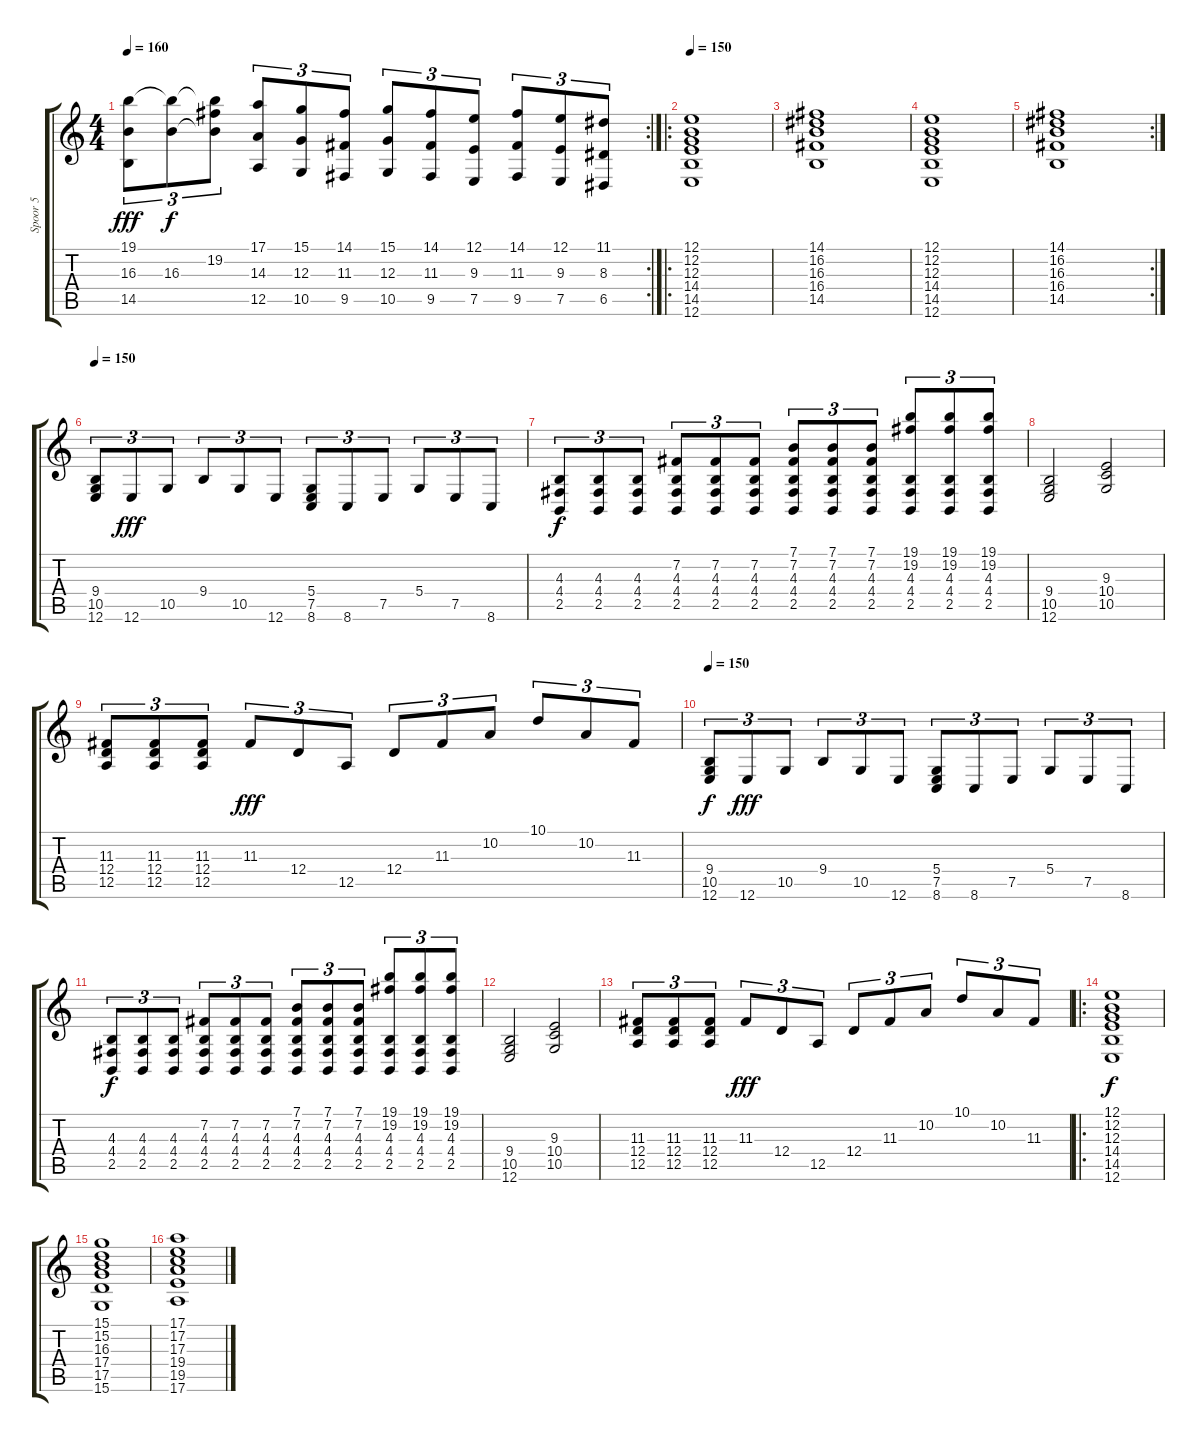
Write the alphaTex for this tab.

\track ("Spoor 5" "Spoor 5") {instrument stringensemble1}
\staff {score tabs}
\tuning (E4 B3 G3 D3 A2 E2) {hide}
\rc 2
\ts (4 4)
\tempo 160
\clef g2
\ks c
(19.1 16.3 14.5).8{tu (3 2) dy fff} (19.1{t} 16.3).8{tu (3 2) dy f} (19.1{t} 19.2 16.3{t}).8{tu (3 2)} (17.1 14.3 12.5).8{tu (3 2)} (15.1 12.3 10.5).8{tu (3 2)} (14.1 11.3 9.5).8{tu (3 2)} (15.1 12.3 10.5).8{tu (3 2)} (14.1 11.3 9.5).8{tu (3 2)} (12.1 9.3 7.5).8{tu (3 2)} (14.1 11.3 9.5).8{tu (3 2)} (12.1 9.3 7.5).8{tu (3 2)} (11.1 8.3 6.5).8{tu (3 2)} |
\ro
\tempo 150
(12.1 12.2 12.3 14.4 14.5 12.6).1 |
(14.1 16.2 16.3 16.4 14.5).1 |
(12.1 12.2 12.3 14.4 14.5 12.6).1 |
\rc 2
(14.1 16.2 16.3 16.4 14.5).1 |
\tempo 150
(9.4 10.5 12.6).8{tu (3 2) instrument stringensemble1} 12.6.8{tu (3 2) dy fff} 10.5.8{tu (3 2)} 9.4.8{tu (3 2)} 10.5.8{tu (3 2)} 12.6.8{tu (3 2)} (5.4 7.5 8.6).8{tu (3 2)} 8.6.8{tu (3 2)} 7.5.8{tu (3 2)} 5.4.8{tu (3 2)} 7.5.8{tu (3 2)} 8.6.8{tu (3 2)} |
(4.3 4.4 2.5).8{tu (3 2) dy f} (4.3 4.4 2.5).8{tu (3 2)} (4.3 4.4 2.5).8{tu (3 2)} (7.2 4.3 4.4 2.5).8{tu (3 2)} (7.2 4.3 4.4 2.5).8{tu (3 2)} (7.2 4.3 4.4 2.5).8{tu (3 2)} (7.1 7.2 4.3 4.4 2.5).8{tu (3 2)} (7.1 7.2 4.3 4.4 2.5).8{tu (3 2)} (7.1 7.2 4.3 4.4 2.5).8{tu (3 2)} (19.1 19.2 4.3 4.4 2.5).8{tu (3 2)} (19.1 19.2 4.3 4.4 2.5).8{tu (3 2)} (19.1 19.2 4.3 4.4 2.5).8{tu (3 2)} |
(9.4 10.5 12.6).2 (9.3 10.4 10.5).2 |
(11.3 12.4 12.5).8{tu (3 2)} (11.3 12.4 12.5).8{tu (3 2)} (11.3 12.4 12.5).8{tu (3 2)} 11.3.8{tu (3 2) dy fff} 12.4.8{tu (3 2)} 12.5.8{tu (3 2)} 12.4.8{tu (3 2)} 11.3.8{tu (3 2)} 10.2.8{tu (3 2)} 10.1.8{tu (3 2)} 10.2.8{tu (3 2)} 11.3.8{tu (3 2)} |
\tempo 150
(9.4 10.5 12.6).8{tu (3 2) dy f instrument stringensemble1} 12.6.8{tu (3 2) dy fff} 10.5.8{tu (3 2)} 9.4.8{tu (3 2)} 10.5.8{tu (3 2)} 12.6.8{tu (3 2)} (5.4 7.5 8.6).8{tu (3 2)} 8.6.8{tu (3 2)} 7.5.8{tu (3 2)} 5.4.8{tu (3 2)} 7.5.8{tu (3 2)} 8.6.8{tu (3 2)} |
(4.3 4.4 2.5).8{tu (3 2) dy f} (4.3 4.4 2.5).8{tu (3 2)} (4.3 4.4 2.5).8{tu (3 2)} (7.2 4.3 4.4 2.5).8{tu (3 2)} (7.2 4.3 4.4 2.5).8{tu (3 2)} (7.2 4.3 4.4 2.5).8{tu (3 2)} (7.1 7.2 4.3 4.4 2.5).8{tu (3 2)} (7.1 7.2 4.3 4.4 2.5).8{tu (3 2)} (7.1 7.2 4.3 4.4 2.5).8{tu (3 2)} (19.1 19.2 4.3 4.4 2.5).8{tu (3 2)} (19.1 19.2 4.3 4.4 2.5).8{tu (3 2)} (19.1 19.2 4.3 4.4 2.5).8{tu (3 2)} |
(9.4 10.5 12.6).2 (9.3 10.4 10.5).2 |
(11.3 12.4 12.5).8{tu (3 2)} (11.3 12.4 12.5).8{tu (3 2)} (11.3 12.4 12.5).8{tu (3 2)} 11.3.8{tu (3 2) dy fff} 12.4.8{tu (3 2)} 12.5.8{tu (3 2)} 12.4.8{tu (3 2)} 11.3.8{tu (3 2)} 10.2.8{tu (3 2)} 10.1.8{tu (3 2)} 10.2.8{tu (3 2)} 11.3.8{tu (3 2)} |
\ro
(12.1 12.2 12.3 14.4 14.5 12.6).1{dy f} |
(15.1 15.2 16.3 17.4 17.5 15.6).1 |
(17.1 17.2 17.3 19.4 19.5 17.6).1
